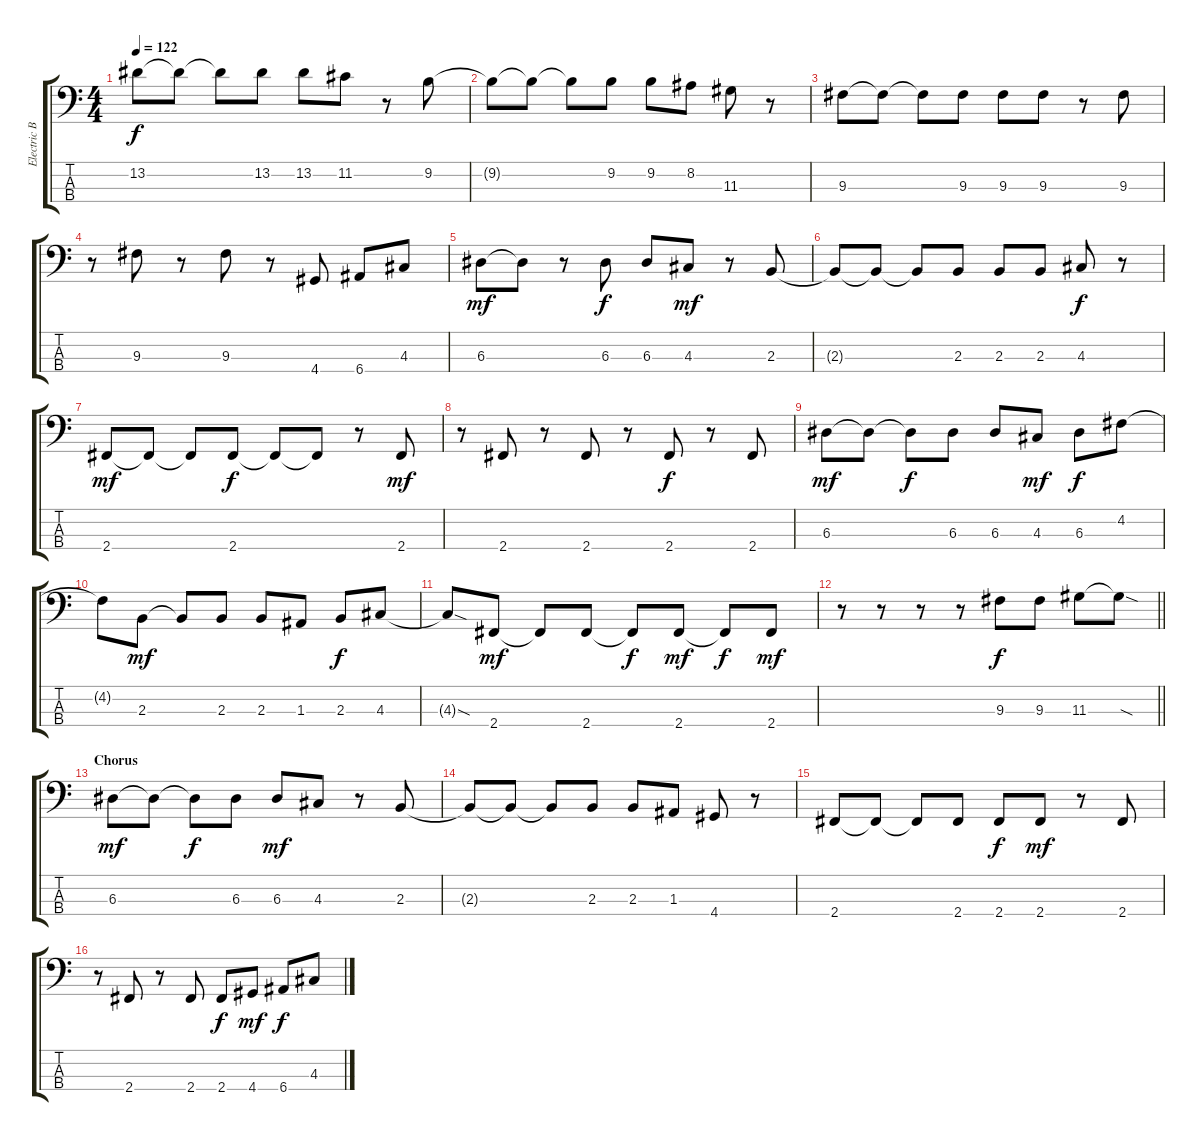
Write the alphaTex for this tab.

\track ("Electric Bass" "Electric B") {instrument electricbassfinger}
\staff {score tabs}
\tuning (G2 D2 A1 E1) {hide}
\ts (4 4)
\tempo 122
\clef f4
\ks c
13.2.8{dy f} 13.2{t}.8 13.2{t}.8 13.2.8 13.2.8 11.2.8 r.8 9.2.8 |
9.2{t}.8 9.2{t}.8 9.2{t}.8 9.2.8 9.2.8 8.2.8 11.3.8 r.8 |
9.3.8 9.3{t}.8 9.3{t}.8 9.3.8 9.3.8 9.3.8 r.8 9.3.8 |
r.8 9.3.8 r.8 9.3.8 r.8 4.4.8 6.4.8 4.3.8 |
6.3.8{dy mf} 6.3{t}.8 r.8 6.3.8{dy f} 6.3.8 4.3.8{dy mf} r.8 2.3.8 |
2.3{t}.8 2.3{t}.8 2.3{t}.8 2.3.8 2.3.8 2.3.8 4.3.8{dy f} r.8 |
2.4.8{dy mf} 2.4{t}.8 2.4{t}.8 2.4.8{dy f} 2.4{t}.8 2.4{t}.8 r.8 2.4.8{dy mf} |
r.8 2.4.8 r.8 2.4.8 r.8 2.4.8{dy f} r.8 2.4.8 |
6.3.8{dy mf} 6.3{t}.8 6.3{t}.8{dy f} 6.3.8 6.3.8 4.3.8{dy mf} 6.3.8{dy f} 4.2.8 |
4.2{t}.8 2.3.8{dy mf} 2.3{t}.8 2.3.8 2.3.8 1.3.8 2.3.8{dy f} 4.3.8 |
4.3{sod t}.8 2.4.8{dy mf} 2.4{t}.8 2.4.8 2.4{t}.8{dy f} 2.4.8{dy mf} 2.4{t}.8{dy f} 2.4.8{dy mf} |
\barLineRight lightlight
r.8 r.8 r.8 r.8 9.3.8{dy f} 9.3.8 11.3.8 11.3{sod t}.8 |
\section ("" "Chorus")
6.3.8{dy mf} 6.3{t}.8 6.3{t}.8{dy f} 6.3.8 6.3.8{dy mf} 4.3.8 r.8 2.3.8 |
2.3{t}.8 2.3{t}.8 2.3{t}.8 2.3.8 2.3.8 1.3.8 4.4.8 r.8 |
2.4.8 2.4{t}.8 2.4{t}.8 2.4.8 2.4.8{dy f} 2.4.8{dy mf} r.8 2.4.8 |
r.8 2.4.8 r.8 2.4.8 2.4.8{dy f} 4.4.8{dy mf} 6.4.8{dy f} 4.3.8
